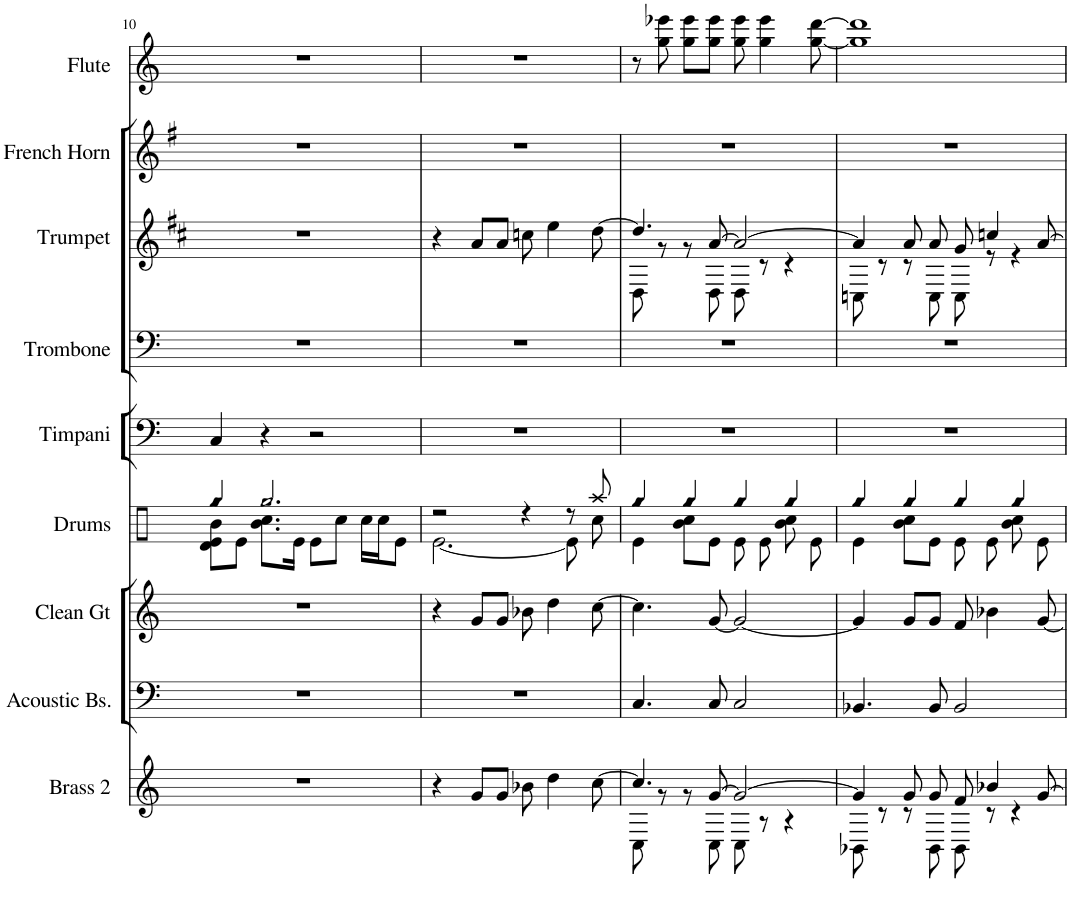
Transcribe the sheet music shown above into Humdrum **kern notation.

**kern	**kern	**kern	**kern	**kern	**kern	**kern	**kern	**kern
*part9	*part8	*part7	*part6	*part5	*part4	*part3	*part2	*part1
*staff9	*staff8	*staff7	*staff6	*staff5	*staff4	*staff3	*staff2	*staff1
*I"Brass 2	*I"Acoustic Bs.	*I"Clean Gt	*I"Drums	*I"Timpani	*I"Trombone	*I"Trumpet	*I"French Horn	*I"Flute
*I'Brass 2	*I'Acoustic Bs.	*I'Clean Gt	*I'Drums	*I'Timpani	*I'Trombone	*I'Trumpet	*I'French Horn	*I'Flute
!!LO:PB:g=z
*clefG2	*clefF4	*clefG2	*clefX	*clefF4	*clefF4	*clefG2	*clefG2	*clefG2
*	*	*	*	*	*	*Trd1c2	*Trd4c7	*
*k[]	*k[]	*k[]	*k[]	*k[]	*k[]	*k[f#c#]	*k[f#]	*k[]
*M4/4	*M4/4	*M4/4	*M4/4	*M4/4	*M4/4	*M4/4	*M4/4	*M4/4
=10	=10	=10	=10	=10	=10	=10	=10	=10
!	!	!	!LO:N:head=diamond	!	!	!	!	!
*	*	*	*^	*	*	*	*	*
1r	1r	1r	4gg/	8d\ 8e\ 8b\L	4C/	1r	1r	1r	1r
.	.	.	.	8e\J	.	.	.	.	.
!	!	!	!LO:N:head=diamond	!	!	!	!	!	!
.	.	.	2.gg/	8.b\ 8.cc\L	4r	.	.	.	.
.	.	.	.	16e\Jk	.	.	.	.	.
.	.	.	.	8e\L	2r	.	.	.	.
.	.	.	.	8cc\J	.	.	.	.	.
.	.	.	.	16cc\LL	.	.	.	.	.
.	.	.	.	16cc\J	.	.	.	.	.
.	.	.	.	8e\J	.	.	.	.	.
=11	=11	=11	=11	=11	=11	=11	=11	=11	=11
4r	1r	4r	2r	[2.e\	1r	1r	4r	1r	1r
8g/L	.	8g/L	.	.	.	.	8a/L	.	.
8g/J	.	8g/J	.	.	.	.	8a/J	.	.
8b-X\	.	8b-X\	4r	.	.	.	8ccn\	.	.
4dd\	.	4dd\	.	.	.	.	4ee\	.	.
.	.	.	8r	8e\]	.	.	.	.	.
[8cc\	.	[8cc\	8aa/	8cc\	.	.	[8dd\	.	.
=12	=12	=12	=12	=12	=12	=12	=12	=12	=12
*^	*	*	*	*	*	*	*	*	*
!	!	!	!	!LO:N:head=diamond	!	!	!	!	!	!
*	*	*	*	*	*	*	*	*^	*	*
4.cc/]	8C\	4.C/	4.cc\]	4gg/	4e\	1r	1r	4.dd/]	8D\	1r	8r
.	8r	.	.	.	.	.	.	.	8r	.	8gg\ 8eee-X\
!	!	!	!	!LO:N:head=diamond	!	!	!	!	!	!	!
.	8r	.	.	4gg/	8b\ 8cc\L	.	.	.	8r	.	8gg\ 8eee-\L
[8g/	8C\	8C/	[8g/	.	8e\J	.	.	[8a/	8D\	.	8gg\ 8eee-\J
!	!	!	!	!LO:N:head=diamond	!	!	!	!	!	!	!
2g/_	8C\	2C/	2g/_	4gg/	8e\	.	.	2a/_	8D\	.	8gg\ 8eee-\
.	8r	.	.	.	8e\	.	.	.	8r	.	4gg\ 4eee-\
!	!	!	!	!LO:N:head=diamond	!	!	!	!	!	!	!
.	4r	.	.	4gg/	8b\ 8cc\	.	.	.	4r	.	.
.	.	.	.	.	8e\	.	.	.	.	.	[8gg\ [8ddd\
=13	=13	=13	=13	=13	=13	=13	=13	=13	=13	=13	=13
!	!	!	!	!LO:N:head=diamond	!	!	!	!	!	!	!
4g/]	8BB-X\	4.BB-X/	4g/]	4gg/	4e\	1r	1r	4a/]	8Cn\	1r	1gg] 1ddd]
.	8r	.	.	.	.	.	.	.	8r	.	.
!	!	!	!	!LO:N:head=diamond	!	!	!	!	!	!	!
8g/	8r	.	8g/L	4gg/	8b\ 8cc\L	.	.	8a/	8r	.	.
8g/	8BB-\	8BB-/	8g/J	.	8e\J	.	.	8a/	8C\	.	.
!	!	!	!	!LO:N:head=diamond	!	!	!	!	!	!	!
8f/	8BB-\	2BB-/	8f/	4gg/	8e\	.	.	8g/	8C\	.	.
4b-X/	8r	.	4b-X\	.	8e\	.	.	4ccn/	8r	.	.
!	!	!	!	!LO:N:head=diamond	!	!	!	!	!	!	!
.	4r	.	.	4gg/	8b\ 8cc\	.	.	.	4r	.	.
[8g/	.	.	[8g/	.	8e\	.	.	[8a/	.	.	.
*v	*v	*	*	*v	*v	*	*	*v	*v	*	*
=	=	=	=	=	=	=	=	=
*-	*-	*-	*-	*-	*-	*-	*-	*-
